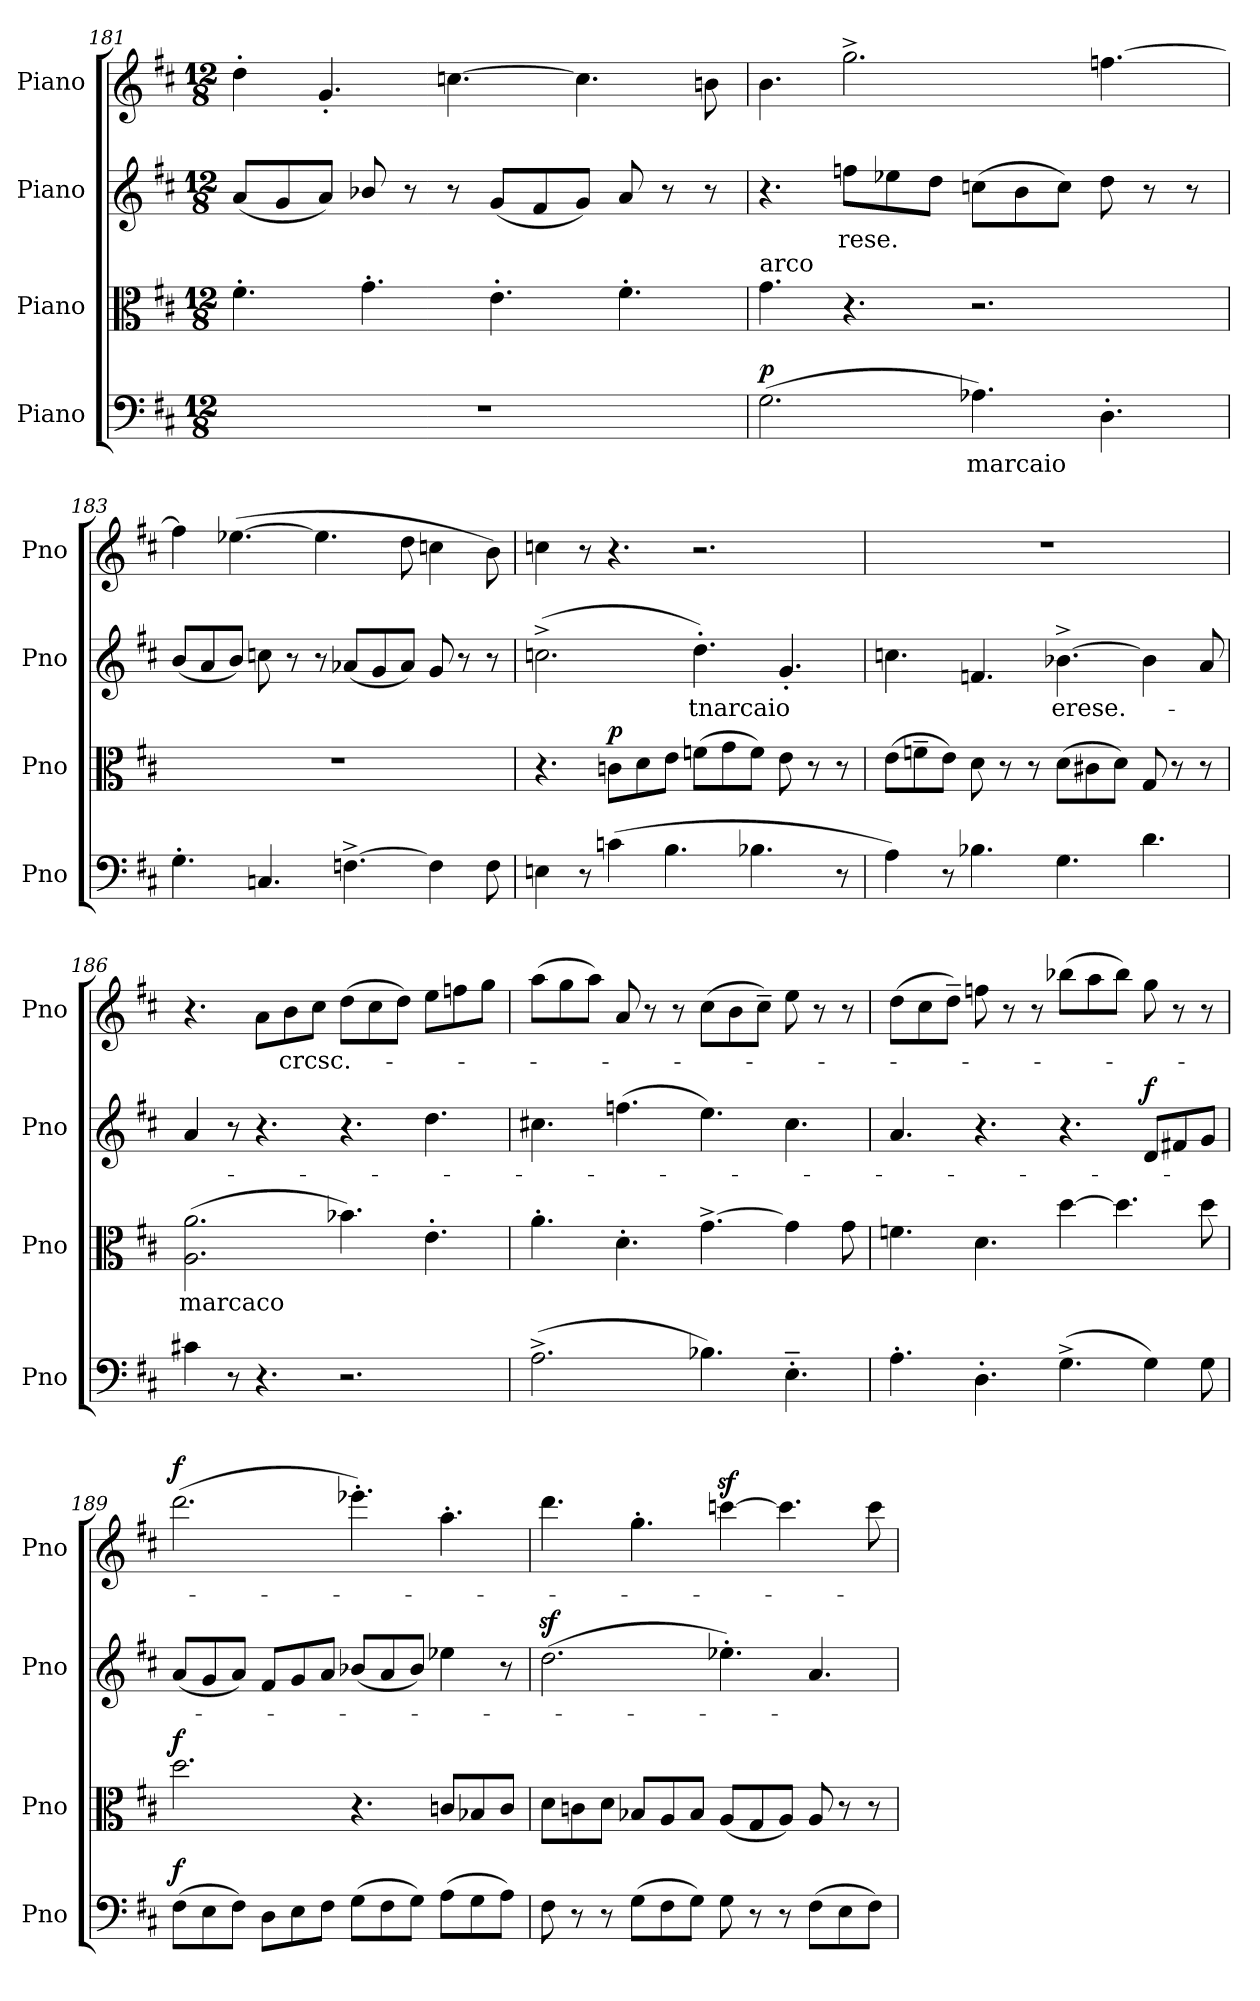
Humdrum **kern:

**kern	**text	**dynam	**kern	**text	**dynam	**kern	**text	**dynam	**kern	**text	**dynam
*part4	*part4	*part4	*part3	*part3	*part3	*part2	*part2	*part2	*part1	*part1	*part1
*staff4	*staff4	*staff4	*staff3	*staff3	*staff3	*staff2	*staff2	*staff2	*staff1	*staff1	*staff1
*I"Piano	*	*	*I"Piano	*	*	*I"Piano	*	*	*I"Piano	*	*
*I'Pno	*	*	*I'Pno	*	*	*I'Pno	*	*	*I'Pno	*	*
!!LO:LB:g=z
*clefF4	*	*	*clefC3	*	*	*clefG2	*	*	*clefG2	*	*
*k[f#c#]	*	*	*k[f#c#]	*	*	*k[f#c#]	*	*	*k[f#c#]	*	*
*M12/8	*	*	*M12/8	*	*	*M12/8	*	*	*M12/8	*	*
=181	=181	=181	=181	=181	=181	=181	=181	=181	=181	=181	=181
1.r	.	.	4.f#'\	.	.	(8a/L	.	.	4dd'\	.	.
.	.	.	.	.	.	8g/	.	.	.	.	.
.	.	.	.	.	.	8a/J)	.	.	4.g'/	.	.
.	.	.	4.g'\	.	.	8b-X/	.	.	.	.	.
.	.	.	.	.	.	8r	.	.	.	.	.
.	.	.	.	.	.	8r	.	.	[4.ccn\	.	.
.	.	.	4.e'\	.	.	(8g/L	.	.	.	.	.
.	.	.	.	.	.	8f#/	.	.	.	.	.
.	.	.	.	.	.	8g/J)	.	.	4.cc\]	.	.
.	.	.	4.f#'\	.	.	8a/	.	.	.	.	.
.	.	.	.	.	.	8r	.	.	.	.	.
.	.	.	.	.	.	8r	.	.	8bn\	.	.
=182	=182	=182	=182	=182	=182	=182	=182	=182	=182	=182	=182
!	!	!	!LO:TX:a:t=arco	!	!	!	!	!	!	!	!
!	!	!LO:DY:a	!	!	!	!	!	!	!	!	!
(2.G\	.	p	4.g\	.	.	4.r	.	.	4.b\	.	.
!	!	!	!	!	!	!	!LO:LY:b	!	!	!	!
.	.	.	4.r	.	.	8ffn\L	rese.	.	2.gg^\	.	.
.	.	.	.	.	.	8ee-X\	.	.	.	.	.
.	.	.	.	.	.	8dd\J	.	.	.	.	.
!	!LO:LY:b	!	!	!	!	!	!	!	!	!	!
4.A-X\)	marcaio	.	2.r	.	.	(8ccn\L	.	.	.	.	.
.	.	.	.	.	.	8b\	.	.	.	.	.
.	.	.	.	.	.	8cc\J)	.	.	.	.	.
4.D'\	.	.	.	.	.	8dd\	.	.	[4.ffn\	.	.
.	.	.	.	.	.	8r	.	.	.	.	.
.	.	.	.	.	.	8r	.	.	.	.	.
=183	=183	=183	=183	=183	=183	=183	=183	=183	=183	=183	=183
4.G'\	.	.	1.r	.	.	(8b/L	.	.	4ff\]	.	.
.	.	.	.	.	.	8a/	.	.	.	.	.
.	.	.	.	.	.	8b/J)	.	.	([4.ee-X\	.	.
4.Cn/	.	.	.	.	.	8ccn\	.	.	.	.	.
.	.	.	.	.	.	8r	.	.	.	.	.
.	.	.	.	.	.	8r	.	.	4.ee-\]	.	.
[4.Fn^\	.	.	.	.	.	(8a-X/L	.	.	.	.	.
.	.	.	.	.	.	8g/	.	.	.	.	.
.	.	.	.	.	.	8a-/J)	.	.	8dd\	.	.
4F\]	.	.	.	.	.	8g/	.	.	4ccn\	.	.
.	.	.	.	.	.	8r	.	.	.	.	.
8F\	.	.	.	.	.	8r	.	.	8b\)	.	.
=184	=184	=184	=184	=184	=184	=184	=184	=184	=184	=184	=184
4En\	.	.	4.r	.	.	(2.ccn^\	.	.	4ccn\	.	.
8r	.	.	.	.	.	.	.	.	8r	.	.
!	!	!	!	!	!LO:DY:a	!	!	!	!	!	!
(4cn\	.	.	8cn\L	.	p	.	.	.	4.r	.	.
.	.	.	8d\	.	.	.	.	.	.	.	.
4.B\	.	.	8e\J	.	.	.	.	.	.	.	.
!	!	!	!	!	!	!	!LO:LY:b	!	!	!	!
.	.	.	(8fn\L	.	.	4.dd'\)	tnarcaio	.	2.r	.	.
.	.	.	8g\	.	.	.	.	.	.	.	.
4.B-X\	.	.	8f\J)	.	.	.	.	.	.	.	.
.	.	.	8e\	.	.	4.g'/	.	.	.	.	.
.	.	.	8r	.	.	.	.	.	.	.	.
8r	.	.	8r	.	.	.	.	.	.	.	.
=185	=185	=185	=185	=185	=185	=185	=185	=185	=185	=185	=185
4A\)	.	.	(8e\L	.	.	4.ccn\	.	.	1.r	.	.
.	.	.	8fn~\	.	.	.	.	.	.	.	.
8r	.	.	8e\J)	.	.	.	.	.	.	.	.
4.B-X\	.	.	8d\	.	.	4.fn/	.	.	.	.	.
.	.	.	8r	.	.	.	.	.	.	.	.
.	.	.	8r	.	.	.	.	.	.	.	.
!	!	!	!	!	!	!	!LO:LY:b	!	!	!	!
4.G\	.	.	(8d\L	.	.	[4.b-X^\	erese.-	.	.	.	.
.	.	.	8c#X\	.	.	.	.	.	.	.	.
.	.	.	8d\J)	.	.	.	.	.	.	.	.
4.d\	.	.	8G/	.	.	4b-\]	.	.	.	.	.
.	.	.	8r	.	.	.	.	.	.	.	.
.	.	.	8r	.	.	8a/	.	.	.	.	.
!!LO:LB:g=z
=186	=186	=186	=186	=186	=186	=186	=186	=186	=186	=186	=186
!	!	!	!	!LO:LY:b	!	!	!	!	!	!	!
4c#X\	.	.	(2.A\ 2.a\	marcaco	.	4a/	.	.	4.r	.	.
8r	.	.	.	.	.	8r	.	.	.	.	.
4.r	.	.	.	.	.	4.r	.	.	8a\L	.	.
!	!	!	!	!	!	!	!	!	!	!LO:LY:b	!
.	.	.	.	.	.	.	.	.	8b\	crcsc.-	.
.	.	.	.	.	.	.	.	.	8cc#\J	.	.
2.r	.	.	4.b-X\)	.	.	4.r	.	.	(8dd\L	.	.
.	.	.	.	.	.	.	.	.	8cc#\	.	.
.	.	.	.	.	.	.	.	.	8dd\J)	.	.
.	.	.	4.e'\	.	.	4.dd\	.	.	8ee\L	.	.
.	.	.	.	.	.	.	.	.	8ffn\	.	.
.	.	.	.	.	.	.	.	.	8gg\J	.	.
=187	=187	=187	=187	=187	=187	=187	=187	=187	=187	=187	=187
(2.A^\	.	.	4.a'\	.	.	4.cc#X\	.	.	(8aa\L	.	.
.	.	.	.	.	.	.	.	.	8gg\	.	.
.	.	.	.	.	.	.	.	.	8aa\J)	.	.
.	.	.	4.d'\	.	.	(4.ffn\	.	.	8a/	.	.
.	.	.	.	.	.	.	.	.	8r	.	.
.	.	.	.	.	.	.	.	.	8r	.	.
4.B-X\)	.	.	[4.g^\	.	.	4.ee\)	.	.	(8cc#\L	.	.
.	.	.	.	.	.	.	.	.	8b\	.	.
.	.	.	.	.	.	.	.	.	8cc#~\J)	.	.
4.E~'\	.	.	4g\]	.	.	4.cc#\	.	.	8ee\	.	.
.	.	.	.	.	.	.	.	.	8r	.	.
.	.	.	8g\	.	.	.	.	.	8r	.	.
=188	=188	=188	=188	=188	=188	=188	=188	=188	=188	=188	=188
4.A'\	.	.	4.fn\	.	.	4.a/	.	.	(8dd\L	.	.
.	.	.	.	.	.	.	.	.	8cc#\	.	.
.	.	.	.	.	.	.	.	.	8dd~\J)	.	.
4.D'\	.	.	4.d\	.	.	4.r	.	.	8ffn\	.	.
.	.	.	.	.	.	.	.	.	8r	.	.
.	.	.	.	.	.	.	.	.	8r	.	.
(4.G^\	.	.	[4dd\	.	.	4.r	.	.	(8bb-X\L	.	.
.	.	.	.	.	.	.	.	.	8aa\	.	.
.	.	.	4.dd\]	.	.	.	.	.	8bb-\J)	.	.
!	!	!	!	!	!	!	!	!LO:DY:a	!	!	!
4G\)	.	.	.	.	.	8d/L	.	f	8gg\	.	.
.	.	.	.	.	.	8f#X/	.	.	8r	.	.
8G\	.	.	8dd\	.	.	8g/J	.	.	8r	.	.
=189	=189	=189	=189	=189	=189	=189	=189	=189	=189	=189	=189
!	!	!LO:DY:a	!	!	!LO:DY:a	!	!	!	!	!	!LO:DY:a
(8F#\L	.	f	2.dd\	.	f	(8a/L	.	.	(2.ddd\	.	f
8E\	.	.	.	.	.	8g/	.	.	.	.	.
8F#\J)	.	.	.	.	.	8a/J)	.	.	.	.	.
8D\L	.	.	.	.	.	8f#/L	.	.	.	.	.
8E\	.	.	.	.	.	8g/	.	.	.	.	.
8F#\J	.	.	.	.	.	8a/J	.	.	.	.	.
(8G\L	.	.	4.r	.	.	(8b-X/L	.	.	4.eee-X'\)	.	.
8F#\	.	.	.	.	.	8a/	.	.	.	.	.
8G\J)	.	.	.	.	.	8b-/J)	.	.	.	.	.
(8A\L	.	.	8cn/L	.	.	4ee-X\	.	.	4.aa'\	.	.
8G\	.	.	8B-X/	.	.	.	.	.	.	.	.
8A\J)	.	.	8c/J	.	.	8r	.	.	.	.	.
=190	=190	=190	=190	=190	=190	=190	=190	=190	=190	=190	=190
8F#\	.	.	8d\L	.	.	(2.ddz>\	.	.	4.ddd\	.	.
8r	.	.	8cn\	.	.	.	.	.	.	.	.
8r	.	.	8d\J	.	.	.	.	.	.	.	.
(8G\L	.	.	8B-X/L	.	.	.	.	.	4.gg'\	.	.
8F#\	.	.	8A/	.	.	.	.	.	.	.	.
8G\J)	.	.	8B-/J	.	.	.	.	.	.	.	.
8G\	.	.	(8A/L	.	.	4.ee-X'\)	.	.	[4cccnz>\	.	.
8r	.	.	8G/	.	.	.	.	.	.	.	.
8r	.	.	8A/J)	.	.	.	.	.	4.ccc\]	.	.
(8F#\L	.	.	8A/	.	.	4.a/	.	.	.	.	.
8E\	.	.	8r	.	.	.	.	.	.	.	.
8F#\J)	.	.	8r	.	.	.	.	.	8ccc\	.	.
=	=	=	=	=	=	=	=	=	=	=	=
*-	*-	*-	*-	*-	*-	*-	*-	*-	*-	*-	*-
